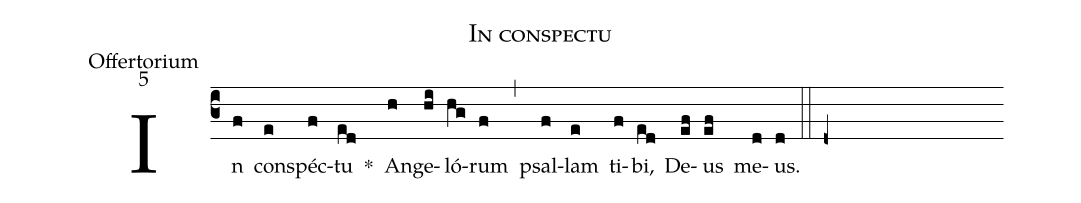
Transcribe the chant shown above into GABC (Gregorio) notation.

name:In conspectu;
office-part:Offertorium;
mode:5;
%%
(c3) In(f) con(e)spéc(f)tu(ed) *() An(h)ge(hi)ló(hg)rum(f) (,) psal(f)lam(e) ti(f)bi,(ed) De(ef)us(ef) me(d)us.(d) (::d+)
